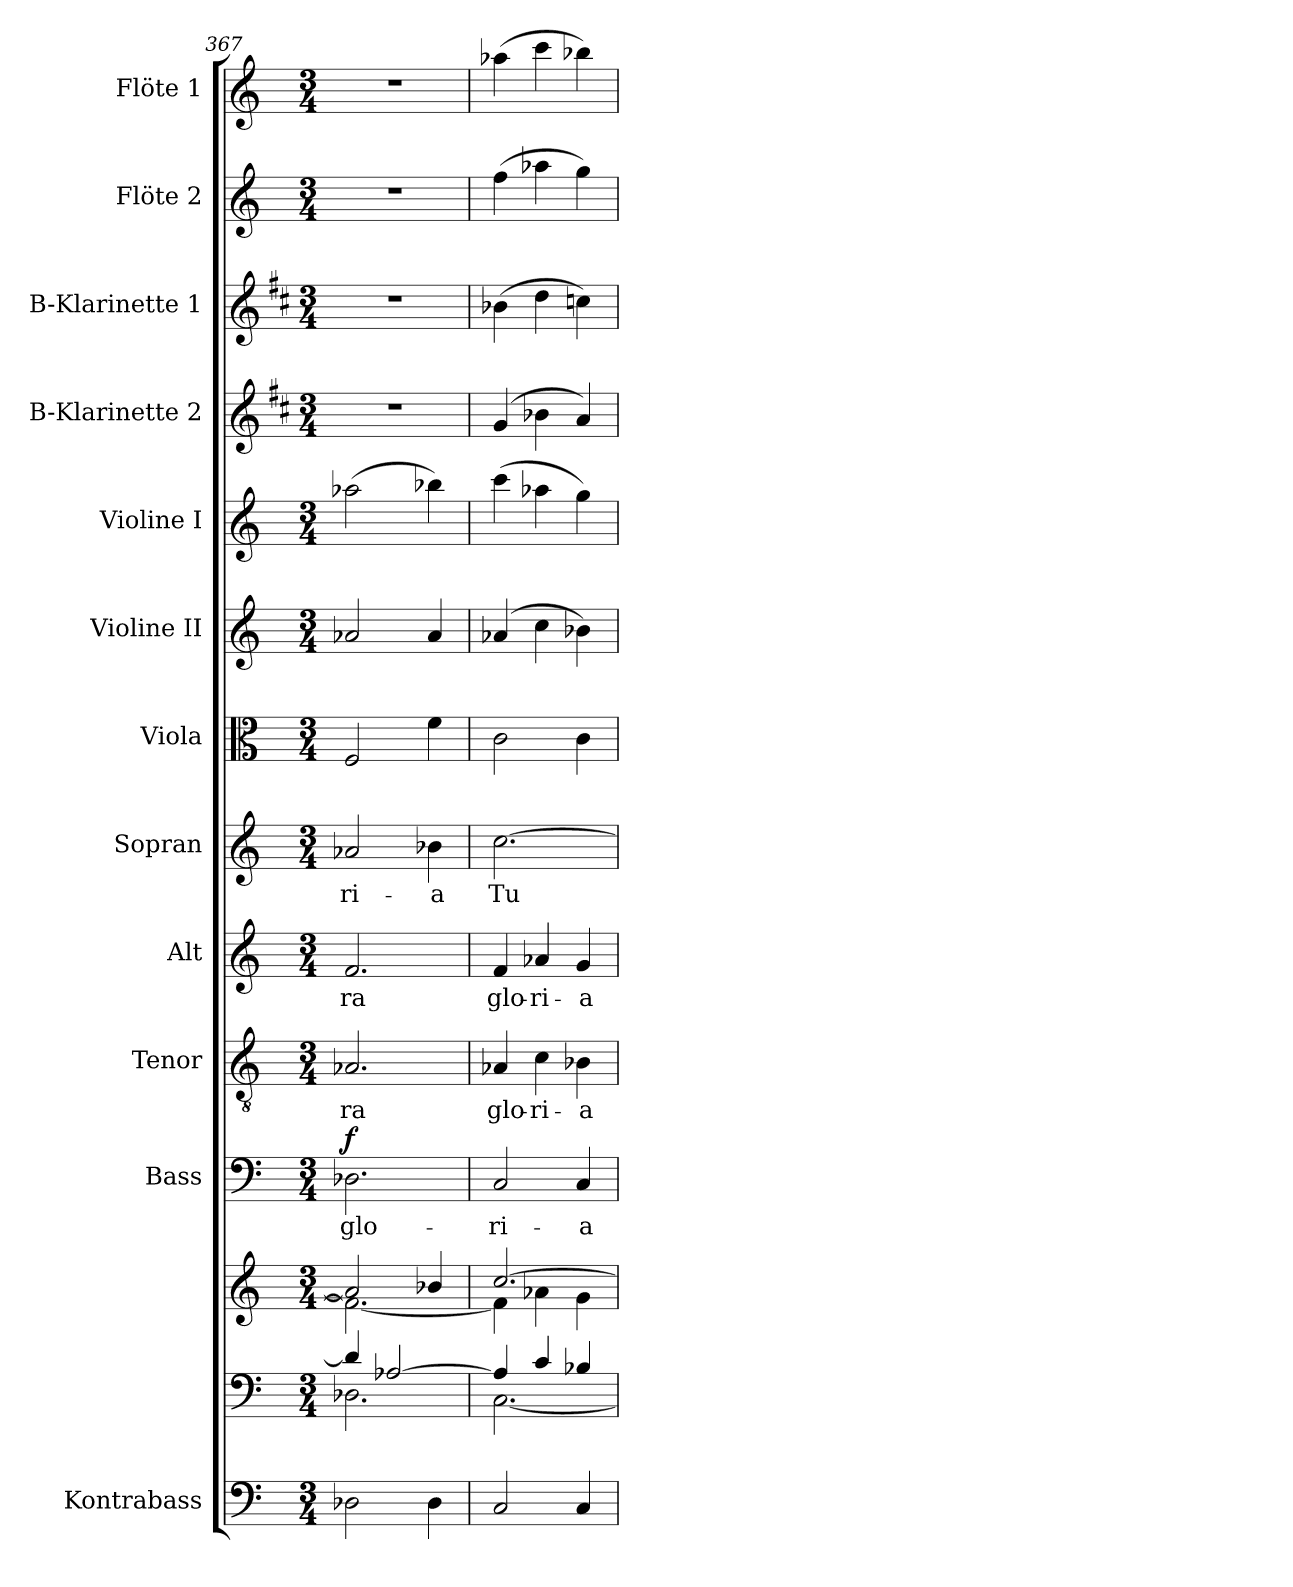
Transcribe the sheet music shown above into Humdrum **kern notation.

**kern	**kern	**kern	**kern	**text	**dynam	**kern	**text	**kern	**text	**kern	**text	**kern	**kern	**kern	**kern	**kern	**kern	**kern
*part13	*part12	*part12	*part11	*part11	*part11	*part10	*part10	*part9	*part9	*part8	*part8	*part7	*part6	*part5	*part4	*part3	*part2	*part1
*staff14	*staff13	*staff12	*staff11	*staff11	*staff11	*staff10	*staff10	*staff9	*staff9	*staff8	*staff8	*staff7	*staff6	*staff5	*staff4	*staff3	*staff2	*staff1
*I"Kontrabass	*	*	*I"Bass	*	*	*I"Tenor	*	*I"Alt	*	*I"Sopran	*	*I"Viola	*I"Violine II	*I"Violine I	*I"B-Klarinette 2	*I"B-Klarinette 1	*I"Flöte 2	*I"Flöte 1
*I'Kb.	*	*	*I'B.	*	*	*I'T.	*	*I'A.	*	*I'S.	*	*I'Vla.	*I'Vl. II	*I'Vl. I	*I'B Kl. 2	*I'B Kl. 1	*I'Fl. 2	*I'Fl. 1
*clefF4	*clefF4	*clefG2	*clefF4	*	*	*clefGv2	*	*clefG2	*	*clefG2	*	*clefC3	*clefG2	*clefG2	*clefG2	*clefG2	*clefG2	*clefG2
*ITrd7c12	*	*	*	*	*	*	*	*	*	*	*	*	*	*	*ITrd1c2	*ITrd1c2	*	*
*k[]	*k[]	*k[]	*k[]	*	*	*k[]	*	*k[]	*	*k[]	*	*k[]	*k[]	*k[]	*k[]	*k[]	*k[]	*k[]
*C:	*C:	*C:	*C:	*	*	*C:	*	*C:	*	*C:	*	*C:	*C:	*C:	*C:	*C:	*C:	*C:
*M3/4	*M3/4	*M3/4	*M3/4	*	*	*M3/4	*	*M3/4	*	*M3/4	*	*M3/4	*M3/4	*M3/4	*M3/4	*M3/4	*M3/4	*M3/4
=367	=367	=367	=367	=367	=367	=367	=367	=367	=367	=367	=367	=367	=367	=367	=367	=367	=367	=367
*	*^	*^	*	*	*	*	*	*	*	*	*	*	*	*	*	*	*	*
!	!	!	!	!	!	!LO:LY:b	!LO:DY:a	!	!LO:LY:b	!	!LO:LY:b	!	!LO:LY:b	!	!	!	!	!	!	!
2DD-X\	4d-/]	2.D-X\	2a-/]	2.f\_	2.D-X\	glo-	f	2.A-X/	-ra	2.f/	-ra	2a-X/	-ri-	2F/	2a-X/	(>2aa-X\	2.r	2.r	2.r	2.r
.	[>2A-X/	.	.	.	.	.	.	.	.	.	.	.	.	.	.	.	.	.	.	.
!	!	!	!	!	!	!	!	!	!	!	!	!	!LO:LY:b	!	!	!	!	!	!	!
4DD-\	.	.	4b-X/	.	.	.	.	.	.	.	.	4b-X\	-a	4f\	4a-/	4bb-X\)	.	.	.	.
=368	=368	=368	=368	=368	=368	=368	=368	=368	=368	=368	=368	=368	=368	=368	=368	=368	=368	=368	=368	=368
!	!	!	!	!	!	!LO:LY:b	!	!	!LO:LY:b	!	!LO:LY:b	!	!LO:LY:b	!	!	!	!	!	!	!
2CC/	4A-/]	[<2.C\	[>2.cc/	4f\]	2C/	-ri-	.	4A-X/	glo-	4f/	glo-	[2.cc\	Tu-	2c\	(4a-X/	(>4ccc\	(4f/	(>4a-X\	(>4ff\	(>4aa-X\
!	!	!	!	!	!	!	!	!	!LO:LY:b	!	!LO:LY:b	!	!	!	!	!	!	!	!	!
.	4c/	.	.	4a-X\	.	.	.	4c\	-ri-	4a-X/	-ri-	.	.	.	4cc\	4aa-X\	4a-X\	4cc\	4aa-X\	4ccc\
!	!	!	!	!	!	!LO:LY:b	!	!	!LO:LY:b	!	!LO:LY:b	!	!	!	!	!	!	!	!	!
4CC/	4B-X/	.	.	4g\	4C/	-a	.	4B-X\	-a	4g/	-a	.	.	4c\	4b-X\)	4gg\)	4g/)	4b-X\)	4gg\)	4bb-X\)
*	*v	*v	*	*	*	*	*	*	*	*	*	*	*	*	*	*	*	*	*	*
*	*	*v	*v	*	*	*	*	*	*	*	*	*	*	*	*	*	*	*	*
=	=	=	=	=	=	=	=	=	=	=	=	=	=	=	=	=	=	=
*-	*-	*-	*-	*-	*-	*-	*-	*-	*-	*-	*-	*-	*-	*-	*-	*-	*-	*-
